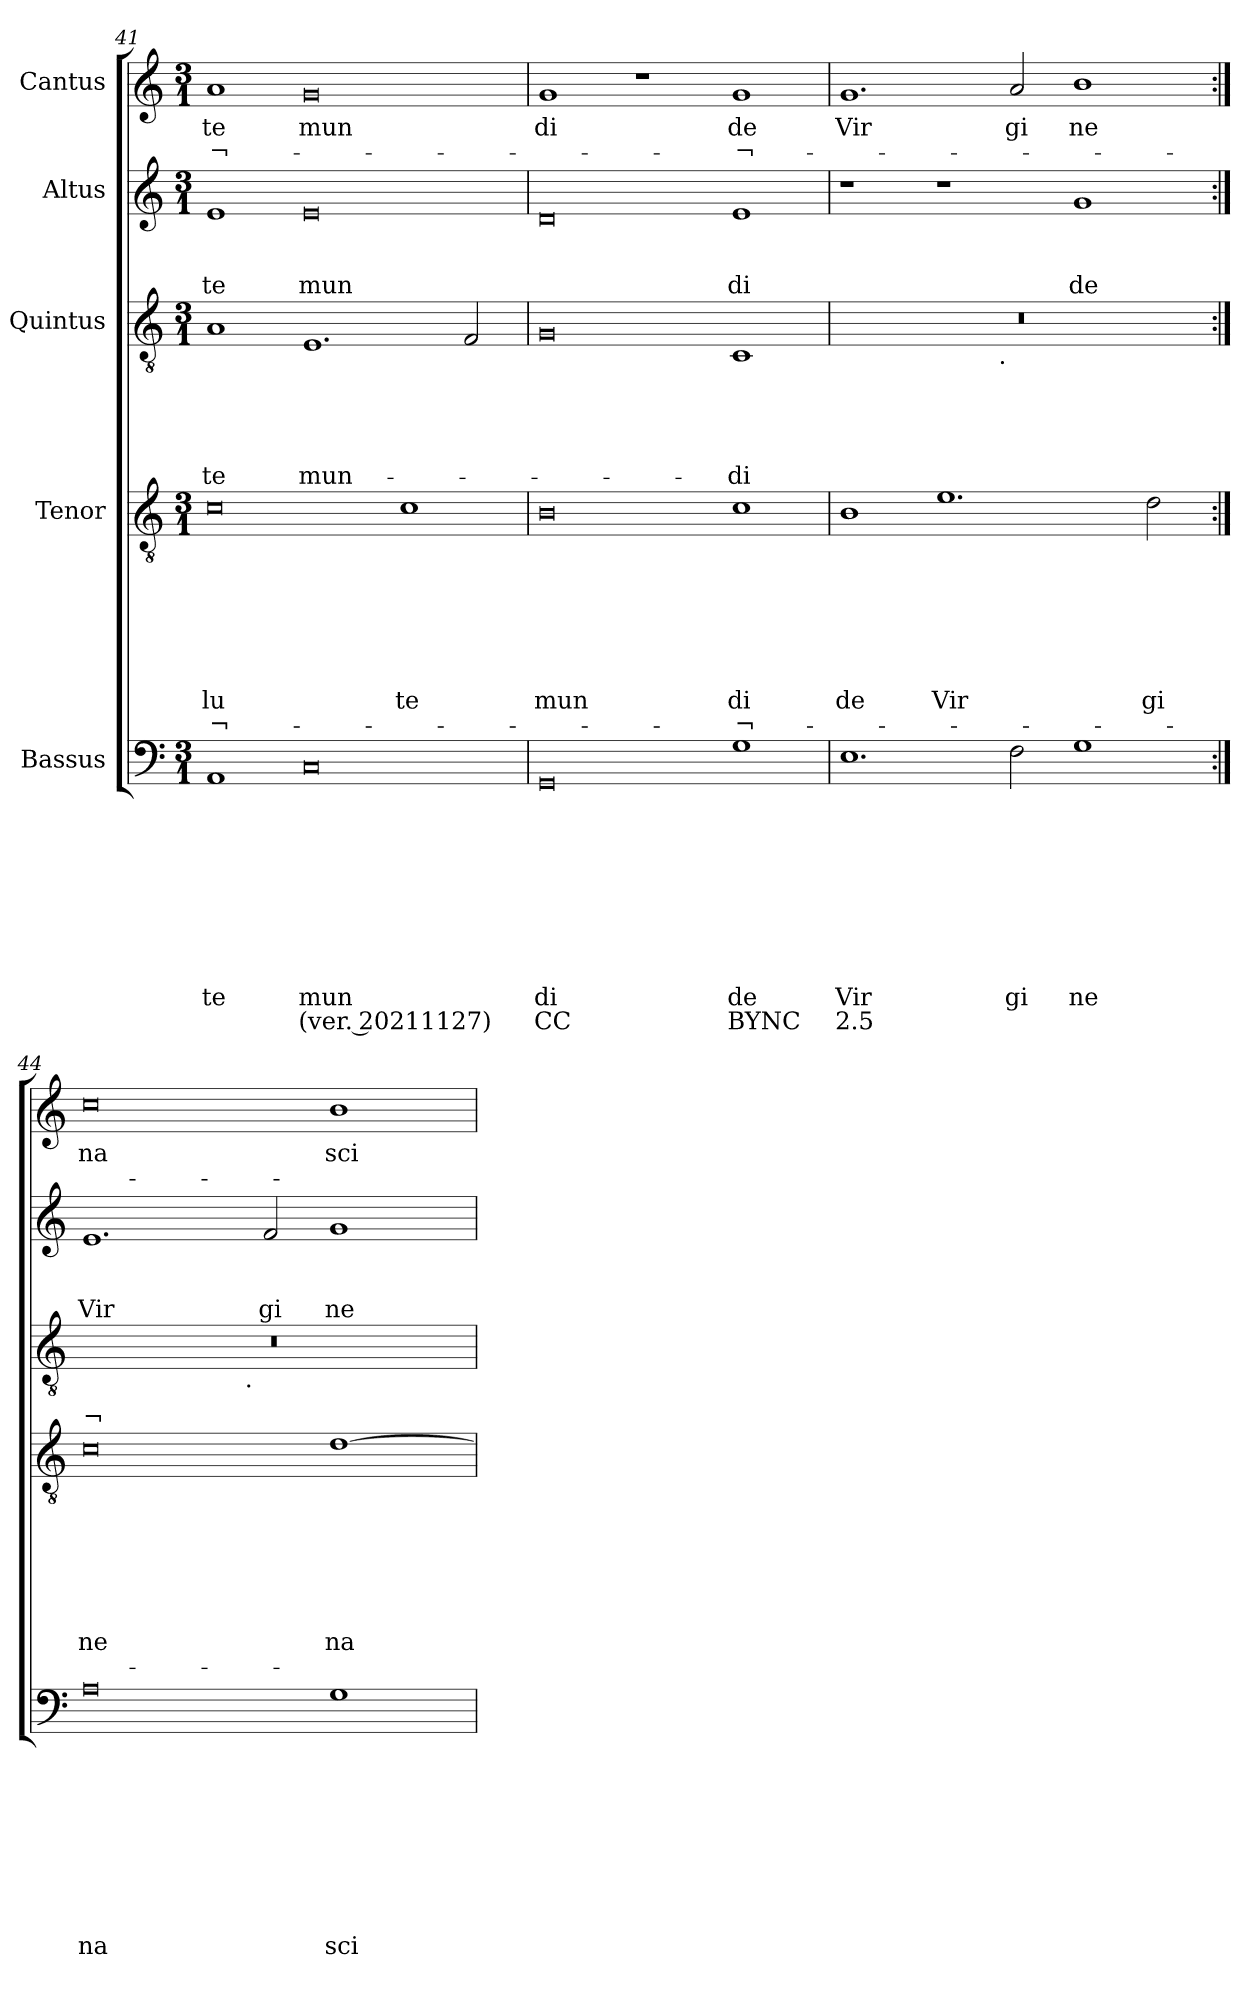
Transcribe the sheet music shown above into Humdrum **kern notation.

**kern	**text	**text	**text	**text	**text	**text	**text	**text	**text	**text	**kern	**text	**text	**text	**text	**text	**text	**text	**text	**kern	**text	**text	**text	**text	**text	**kern	**text	**text	**text	**kern	**text	**text
*part5	*part5	*part5	*part5	*part5	*part5	*part5	*part5	*part5	*part5	*part5	*part4	*part4	*part4	*part4	*part4	*part4	*part4	*part4	*part4	*part3	*part3	*part3	*part3	*part3	*part3	*part2	*part2	*part2	*part2	*part1	*part1	*part1
*staff5	*staff5	*staff5	*staff5	*staff5	*staff5	*staff5	*staff5	*staff5	*staff5	*staff5	*staff4	*staff4	*staff4	*staff4	*staff4	*staff4	*staff4	*staff4	*staff4	*staff3	*staff3	*staff3	*staff3	*staff3	*staff3	*staff2	*staff2	*staff2	*staff2	*staff1	*staff1	*staff1
*I"Bassus	*	*	*	*	*	*	*	*	*	*	*I"Tenor	*	*	*	*	*	*	*	*	*I"Quintus	*	*	*	*	*	*I"Altus	*	*	*	*I"Cantus	*	*
*clefF4	*	*	*	*	*	*	*	*	*	*	*clefGv2	*	*	*	*	*	*	*	*	*clefGv2	*	*	*	*	*	*clefG2	*	*	*	*clefG2	*	*
*k[]	*	*	*	*	*	*	*	*	*	*	*k[]	*	*	*	*	*	*	*	*	*k[]	*	*	*	*	*	*k[]	*	*	*	*k[]	*	*
*C:	*	*	*	*	*	*	*	*	*	*	*C:	*	*	*	*	*	*	*	*	*C:	*	*	*	*	*	*C:	*	*	*	*C:	*	*
*M3/1	*	*	*	*	*	*	*	*	*	*	*M3/1	*	*	*	*	*	*	*	*	*M3/1	*	*	*	*	*	*M3/1	*	*	*	*M3/1	*	*
=41	=41	=41	=41	=41	=41	=41	=41	=41	=41	=41	=41	=41	=41	=41	=41	=41	=41	=41	=41	=41	=41	=41	=41	=41	=41	=41	=41	=41	=41	=41	=41	=41
!	!	!	!	!	!	!	!	!	!LO:LY:b	!	!	!	!	!	!	!	!	!LO:LY:b	!LO:LY:b	!	!	!	!	!	!LO:LY:b	!	!	!	!LO:LY:b	!	!LO:LY:b	!LO:LY:b
1AA	.	.	.	.	.	.	.	.	te	.	0c	.	.	.	.	.	.	lu	¬-	1A	.	.	.	.	-te	1e	.	.	te	1a	te	¬-
!	!	!	!	!	!	!	!	!	!LO:LY:b	!LO:LY:b	!	!	!	!	!	!	!	!	!	!	!	!	!	!	!LO:LY:b	!	!	!	!LO:LY:b	!	!LO:LY:b	!
0C	.	.	.	.	.	.	.	.	mun	(ver. 2021­11­27)	.	.	.	.	.	.	.	.	.	1.E	.	.	.	.	mun-	0e	.	.	mun	0g	mun	.
!	!	!	!	!	!	!	!	!	!	!	!	!	!	!	!	!	!	!LO:LY:b	!	!	!	!	!	!	!	!	!	!	!	!	!	!
.	.	.	.	.	.	.	.	.	.	.	1c	.	.	.	.	.	.	te	.	.	.	.	.	.	.	.	.	.	.	.	.	.
.	.	.	.	.	.	.	.	.	.	.	.	.	.	.	.	.	.	.	.	2F/	.	.	.	.	.	.	.	.	.	.	.	.
=42	=42	=42	=42	=42	=42	=42	=42	=42	=42	=42	=42	=42	=42	=42	=42	=42	=42	=42	=42	=42	=42	=42	=42	=42	=42	=42	=42	=42	=42	=42	=42	=42
!	!	!	!	!	!	!	!	!	!LO:LY:b	!LO:LY:b	!	!	!	!	!	!	!	!LO:LY:b	!	!	!	!	!	!	!	!	!	!	!	!	!LO:LY:b	!
0GG	.	.	.	.	.	.	.	.	di	CC	0B	.	.	.	.	.	.	mun	.	0G	.	.	.	.	.	0d	.	.	.	1g	di	.
.	.	.	.	.	.	.	.	.	.	.	.	.	.	.	.	.	.	.	.	.	.	.	.	.	.	.	.	.	.	1r	.	.
!	!	!	!	!	!	!	!	!	!LO:LY:b	!LO:LY:b	!	!	!	!	!	!	!	!LO:LY:b	!LO:LY:b	!	!	!	!	!	!LO:LY:b	!	!	!	!LO:LY:b	!	!LO:LY:b	!LO:LY:b
1G	.	.	.	.	.	.	.	.	de	BY­NC	1c	.	.	.	.	.	.	di	-¬-	1C	.	.	.	.	-di	1e	.	.	di	1g	de	-¬-
=43	=43	=43	=43	=43	=43	=43	=43	=43	=43	=43	=43	=43	=43	=43	=43	=43	=43	=43	=43	=43	=43	=43	=43	=43	=43	=43	=43	=43	=43	=43	=43	=43
!	!	!	!	!	!	!	!	!	!LO:LY:b	!LO:LY:b	!	!	!	!	!	!	!	!LO:LY:b	!	!	!	!	!	!	!	!	!	!	!	!	!LO:LY:b	!
*	*	*	*	*	*	*	*	*	*	*	*	*	*	*	*	*	*	*	*	*^	*	*	*	*	*	*	*	*	*	*	*	*
1.E	.	.	.	.	.	.	.	.	Vir	2.5	1B	.	.	.	.	.	.	de	.	0.r	1ryy	.	.	.	.	.	1r	.	.	.	1.g	Vir	.
!	!	!	!	!	!	!	!	!	!	!	!	!	!	!	!	!	!	!LO:LY:b	!	!	!	!	!	!	!	!	!	!	!	!	!	!	!
.	.	.	.	.	.	.	.	.	.	.	1.e	.	.	.	.	.	.	Vir	.	.	4...ryy	.	.	.	.	.	1r	.	.	.	.	.	.
!	!	!	!	!	!	!	!	!	!	!	!	!	!	!	!	!	!	!	!	!	!LO:TX:b:t=.	!	!	!	!	!	!	!	!	!	!	!	!
.	.	.	.	.	.	.	.	.	.	.	.	.	.	.	.	.	.	.	.	.	1ryy	.	.	.	.	.	.	.	.	.	.	.	.
!	!	!	!	!	!	!	!	!	!LO:LY:b	!	!	!	!	!	!	!	!	!	!	!	!	!	!	!	!	!	!	!	!	!	!	!LO:LY:b	!
2F\	.	.	.	.	.	.	.	.	gi	.	.	.	.	.	.	.	.	.	.	.	.	.	.	.	.	.	.	.	.	.	2a/	gi	.
!	!	!	!	!	!	!	!	!	!LO:LY:b	!	!	!	!	!	!	!	!	!	!	!	!	!	!	!	!	!	!	!	!	!LO:LY:b	!	!LO:LY:b	!
1G	.	.	.	.	.	.	.	.	ne	.	.	.	.	.	.	.	.	.	.	.	.	.	.	.	.	.	1g	.	.	de	1b	ne	.
.	.	.	.	.	.	.	.	.	.	.	.	.	.	.	.	.	.	.	.	.	2ryy	.	.	.	.	.	.	.	.	.	.	.	.
!	!	!	!	!	!	!	!	!	!	!	!	!	!	!	!	!	!	!LO:LY:b	!	!	!	!	!	!	!	!	!	!	!	!	!	!	!
.	.	.	.	.	.	.	.	.	.	.	2d\	.	.	.	.	.	.	gi	.	.	.	.	.	.	.	.	.	.	.	.	.	.	.
.	.	.	.	.	.	.	.	.	.	.	.	.	.	.	.	.	.	.	.	.	32ryy	.	.	.	.	.	.	.	.	.	.	.	.
=44:|!	=44:|!	=44:|!	=44:|!	=44:|!	=44:|!	=44:|!	=44:|!	=44:|!	=44:|!	=44:|!	=44:|!	=44:|!	=44:|!	=44:|!	=44:|!	=44:|!	=44:|!	=44:|!	=44:|!	=44:|!	=44:|!	=44:|!	=44:|!	=44:|!	=44:|!	=44:|!	=44:|!	=44:|!	=44:|!	=44:|!	=44:|!	=44:|!	=44:|!
!	!	!	!	!	!	!	!	!	!	!	!LO:TX:a:t=¬	!	!	!	!	!	!	!	!	!	!	!	!	!	!	!	!	!	!	!	!	!	!
!	!	!	!	!	!	!	!	!	!LO:LY:b	!	!	!	!	!	!	!	!	!LO:LY:b	!	!	!	!	!	!	!	!	!	!	!	!LO:LY:b	!	!LO:LY:b	!
0A	.	.	.	.	.	.	.	.	na	.	0c	.	.	.	.	.	.	ne	.	0.r	1ryy	.	.	.	.	.	1.e	.	.	Vir	0cc	na	.
.	.	.	.	.	.	.	.	.	.	.	.	.	.	.	.	.	.	.	.	.	4..ryy	.	.	.	.	.	.	.	.	.	.	.	.
!	!	!	!	!	!	!	!	!	!	!	!	!	!	!	!	!	!	!	!	!	!LO:TX:b:t=.	!	!	!	!	!	!	!	!	!	!	!	!
.	.	.	.	.	.	.	.	.	.	.	.	.	.	.	.	.	.	.	.	.	1ryy	.	.	.	.	.	.	.	.	.	.	.	.
!	!	!	!	!	!	!	!	!	!	!	!	!	!	!	!	!	!	!	!	!	!	!	!	!	!	!	!	!	!	!LO:LY:b	!	!	!
.	.	.	.	.	.	.	.	.	.	.	.	.	.	.	.	.	.	.	.	.	.	.	.	.	.	.	2f/	.	.	gi	.	.	.
!	!	!	!	!	!	!	!	!	!LO:LY:b	!	!	!	!	!	!	!	!	!LO:LY:b	!	!	!	!	!	!	!	!	!	!	!	!LO:LY:b	!	!LO:LY:b	!
1G	.	.	.	.	.	.	.	.	sci	.	[>1d	.	.	.	.	.	.	na	.	.	.	.	.	.	.	.	1g	.	.	ne	1b	sci	.
.	.	.	.	.	.	.	.	.	.	.	.	.	.	.	.	.	.	.	.	.	2ryy	.	.	.	.	.	.	.	.	.	.	.	.
.	.	.	.	.	.	.	.	.	.	.	.	.	.	.	.	.	.	.	.	.	16ryy	.	.	.	.	.	.	.	.	.	.	.	.
*	*	*	*	*	*	*	*	*	*	*	*	*	*	*	*	*	*	*	*	*v	*v	*	*	*	*	*	*	*	*	*	*	*	*
=	=	=	=	=	=	=	=	=	=	=	=	=	=	=	=	=	=	=	=	=	=	=	=	=	=	=	=	=	=	=	=	=
*-	*-	*-	*-	*-	*-	*-	*-	*-	*-	*-	*-	*-	*-	*-	*-	*-	*-	*-	*-	*-	*-	*-	*-	*-	*-	*-	*-	*-	*-	*-	*-	*-
